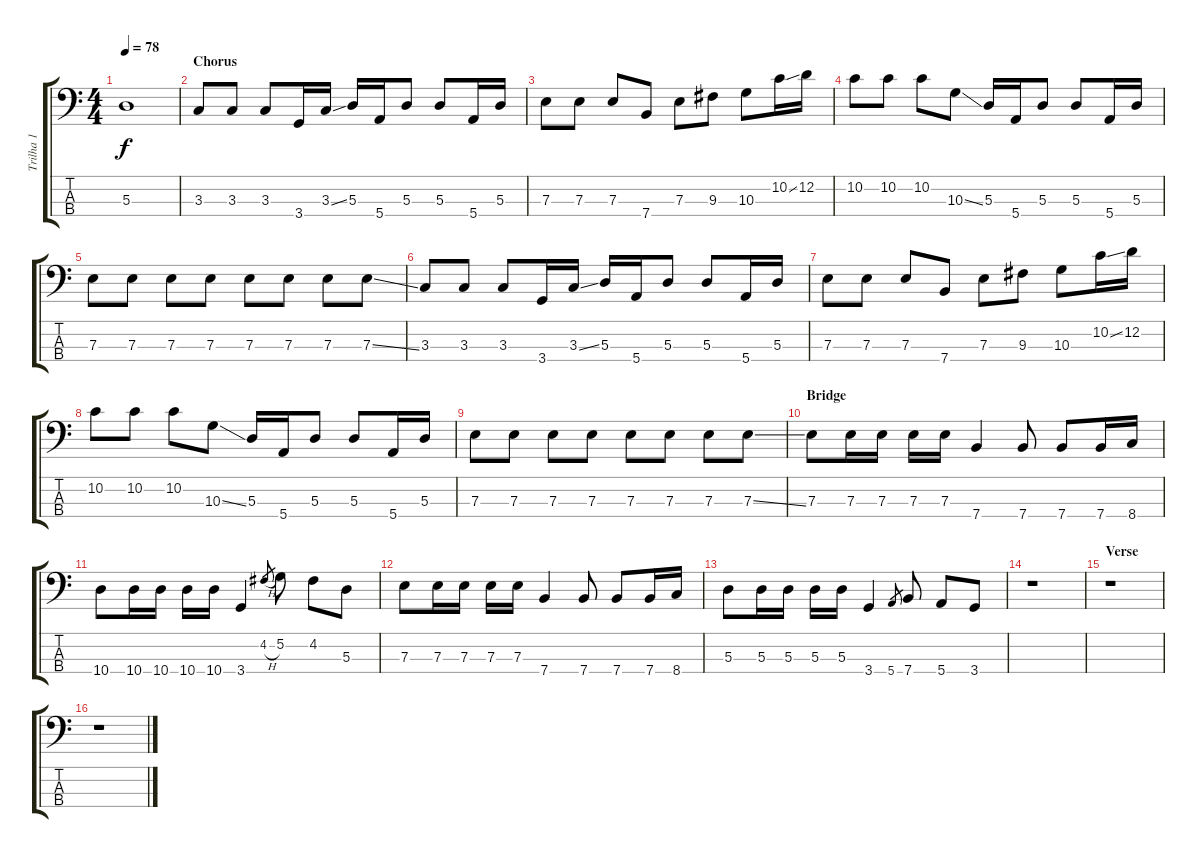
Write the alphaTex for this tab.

\track ("Trilha 1" "Trilha 1") {instrument electricbassfinger}
\staff {score tabs}
\tuning (G2 D2 A1 E1) {hide}
\ts (4 4)
\tempo 78
\clef f4
\ks c
5.3.1{dy f} |
\section ("" "Chorus")
3.3.8 3.3.8 3.3.8 3.4.16 3.3{ss}.16 5.3.16 5.4.16 5.3.8 5.3.8 5.4.16 5.3.16 |
7.3.8 7.3.8 7.3.8 7.4.8 7.3.8 9.3.8 10.3.8 10.2{ss}.16 12.2.16 |
10.2.8 10.2.8 10.2.8 10.3{ss}.8 5.3.16 5.4.16 5.3.8 5.3.8 5.4.16 5.3.16 |
7.3.8 7.3.8 7.3.8 7.3.8 7.3.8 7.3.8 7.3.8 7.3{ss}.8 |
3.3.8 3.3.8 3.3.8 3.4.16 3.3{ss}.16 5.3.16 5.4.16 5.3.8 5.3.8 5.4.16 5.3.16 |
7.3.8 7.3.8 7.3.8 7.4.8 7.3.8 9.3.8 10.3.8 10.2{ss}.16 12.2.16 |
10.2.8 10.2.8 10.2.8 10.3{ss}.8 5.3.16 5.4.16 5.3.8 5.3.8 5.4.16 5.3.16 |
7.3.8 7.3.8 7.3.8 7.3.8 7.3.8 7.3.8 7.3.8 7.3{ss}.8 |
\section ("" "Bridge")
7.3.8 7.3.16 7.3.16 7.3.16 7.3.16 7.4.4 7.4.8 7.4.8 7.4.16 8.4.16 |
10.4.8 10.4.16 10.4.16 10.4.16 10.4.16 3.4.4 4.2{h}.8{gr} 5.2.8 4.2.8 5.3.8 |
7.3.8 7.3.16 7.3.16 7.3.16 7.3.16 7.4.4 7.4.8 7.4.8 7.4.16 8.4.16 |
5.3.8 5.3.16 5.3.16 5.3.16 5.3.16 3.4.4 5.4.8{gr} 7.4.8 5.4.8 3.4.8 |
r.1 |
\section ("" "Verse")
r.1 |
r.1
